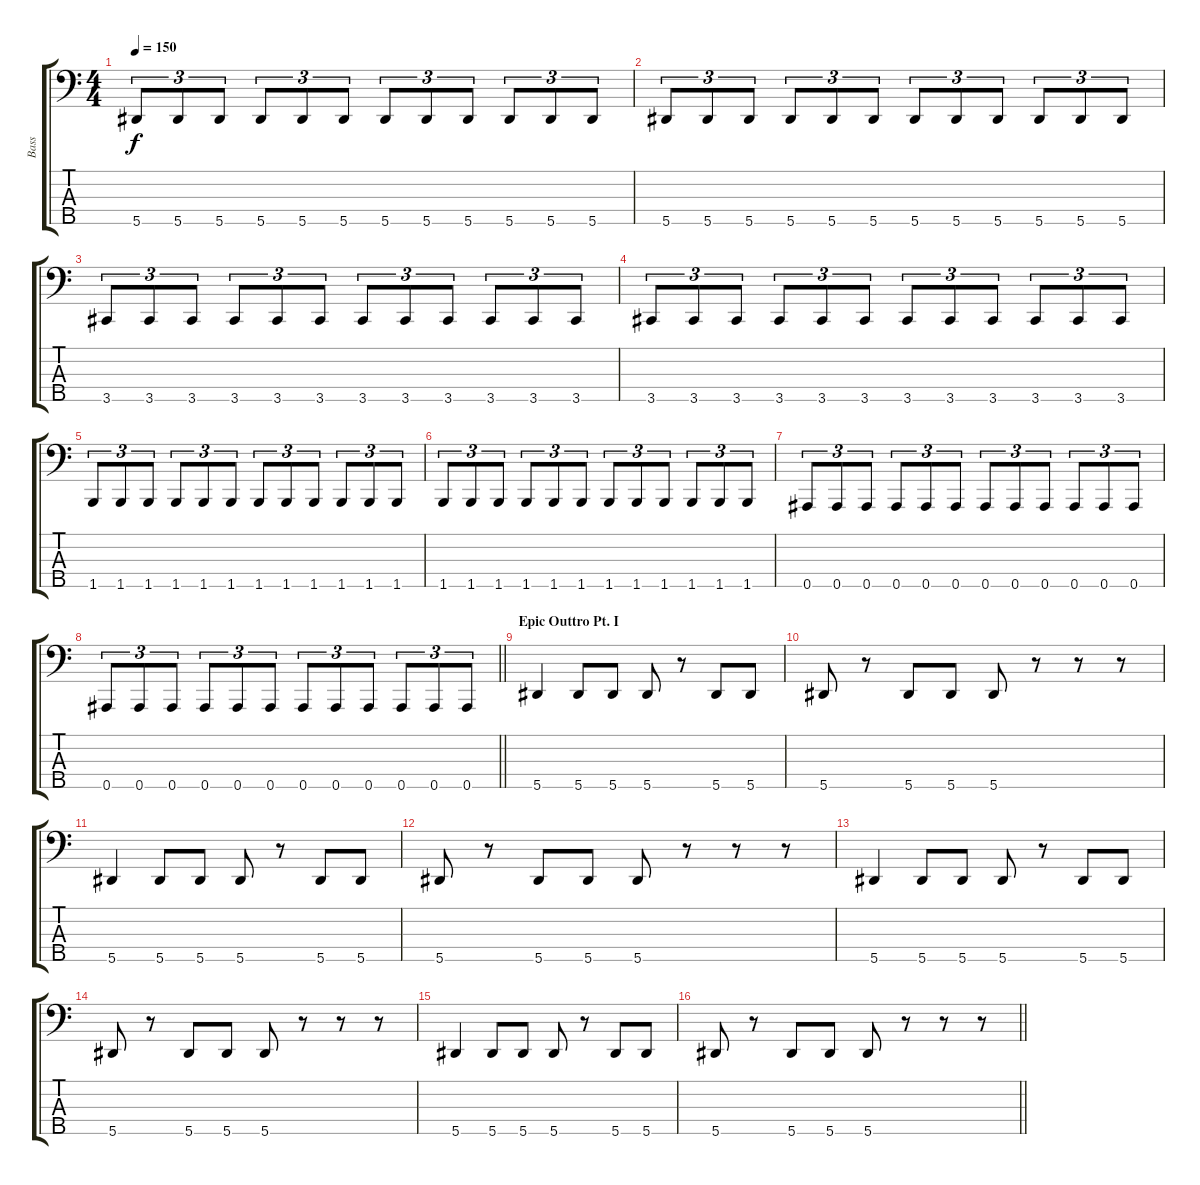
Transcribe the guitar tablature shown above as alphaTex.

\track ("Bass" "Bass") {instrument electricbasspick}
\staff {score tabs}
\tuning (Gb2 Db2 Ab1 Eb1 Bb0) {hide}
\ts (4 4)
\tempo 150
\clef f4
\ks c
5.5.8{tu (3 2) dy f} 5.5.8{tu (3 2)} 5.5.8{tu (3 2)} 5.5.8{tu (3 2)} 5.5.8{tu (3 2)} 5.5.8{tu (3 2)} 5.5.8{tu (3 2)} 5.5.8{tu (3 2)} 5.5.8{tu (3 2)} 5.5.8{tu (3 2)} 5.5.8{tu (3 2)} 5.5.8{tu (3 2)} |
5.5.8{tu (3 2)} 5.5.8{tu (3 2)} 5.5.8{tu (3 2)} 5.5.8{tu (3 2)} 5.5.8{tu (3 2)} 5.5.8{tu (3 2)} 5.5.8{tu (3 2)} 5.5.8{tu (3 2)} 5.5.8{tu (3 2)} 5.5.8{tu (3 2)} 5.5.8{tu (3 2)} 5.5.8{tu (3 2)} |
3.5.8{tu (3 2)} 3.5.8{tu (3 2)} 3.5.8{tu (3 2)} 3.5.8{tu (3 2)} 3.5.8{tu (3 2)} 3.5.8{tu (3 2)} 3.5.8{tu (3 2)} 3.5.8{tu (3 2)} 3.5.8{tu (3 2)} 3.5.8{tu (3 2)} 3.5.8{tu (3 2)} 3.5.8{tu (3 2)} |
3.5.8{tu (3 2)} 3.5.8{tu (3 2)} 3.5.8{tu (3 2)} 3.5.8{tu (3 2)} 3.5.8{tu (3 2)} 3.5.8{tu (3 2)} 3.5.8{tu (3 2)} 3.5.8{tu (3 2)} 3.5.8{tu (3 2)} 3.5.8{tu (3 2)} 3.5.8{tu (3 2)} 3.5.8{tu (3 2)} |
1.5.8{tu (3 2)} 1.5.8{tu (3 2)} 1.5.8{tu (3 2)} 1.5.8{tu (3 2)} 1.5.8{tu (3 2)} 1.5.8{tu (3 2)} 1.5.8{tu (3 2)} 1.5.8{tu (3 2)} 1.5.8{tu (3 2)} 1.5.8{tu (3 2)} 1.5.8{tu (3 2)} 1.5.8{tu (3 2)} |
1.5.8{tu (3 2)} 1.5.8{tu (3 2)} 1.5.8{tu (3 2)} 1.5.8{tu (3 2)} 1.5.8{tu (3 2)} 1.5.8{tu (3 2)} 1.5.8{tu (3 2)} 1.5.8{tu (3 2)} 1.5.8{tu (3 2)} 1.5.8{tu (3 2)} 1.5.8{tu (3 2)} 1.5.8{tu (3 2)} |
0.5.8{tu (3 2)} 0.5.8{tu (3 2)} 0.5.8{tu (3 2)} 0.5.8{tu (3 2)} 0.5.8{tu (3 2)} 0.5.8{tu (3 2)} 0.5.8{tu (3 2)} 0.5.8{tu (3 2)} 0.5.8{tu (3 2)} 0.5.8{tu (3 2)} 0.5.8{tu (3 2)} 0.5.8{tu (3 2)} |
\barLineRight lightlight
0.5.8{tu (3 2)} 0.5.8{tu (3 2)} 0.5.8{tu (3 2)} 0.5.8{tu (3 2)} 0.5.8{tu (3 2)} 0.5.8{tu (3 2)} 0.5.8{tu (3 2)} 0.5.8{tu (3 2)} 0.5.8{tu (3 2)} 0.5.8{tu (3 2)} 0.5.8{tu (3 2)} 0.5.8{tu (3 2)} |
\section ("" "Epic Outtro Pt. I")
5.5.4 5.5.8 5.5.8 5.5.8 r.8 5.5.8 5.5.8 |
5.5.8 r.8 5.5.8 5.5.8 5.5.8 r.8 r.8 r.8 |
5.5.4 5.5.8 5.5.8 5.5.8 r.8 5.5.8 5.5.8 |
5.5.8 r.8 5.5.8 5.5.8 5.5.8 r.8 r.8 r.8 |
5.5.4 5.5.8 5.5.8 5.5.8 r.8 5.5.8 5.5.8 |
5.5.8 r.8 5.5.8 5.5.8 5.5.8 r.8 r.8 r.8 |
5.5.4 5.5.8 5.5.8 5.5.8 r.8 5.5.8 5.5.8 |
\barLineRight lightlight
5.5.8 r.8 5.5.8 5.5.8 5.5.8 r.8 r.8 r.8
